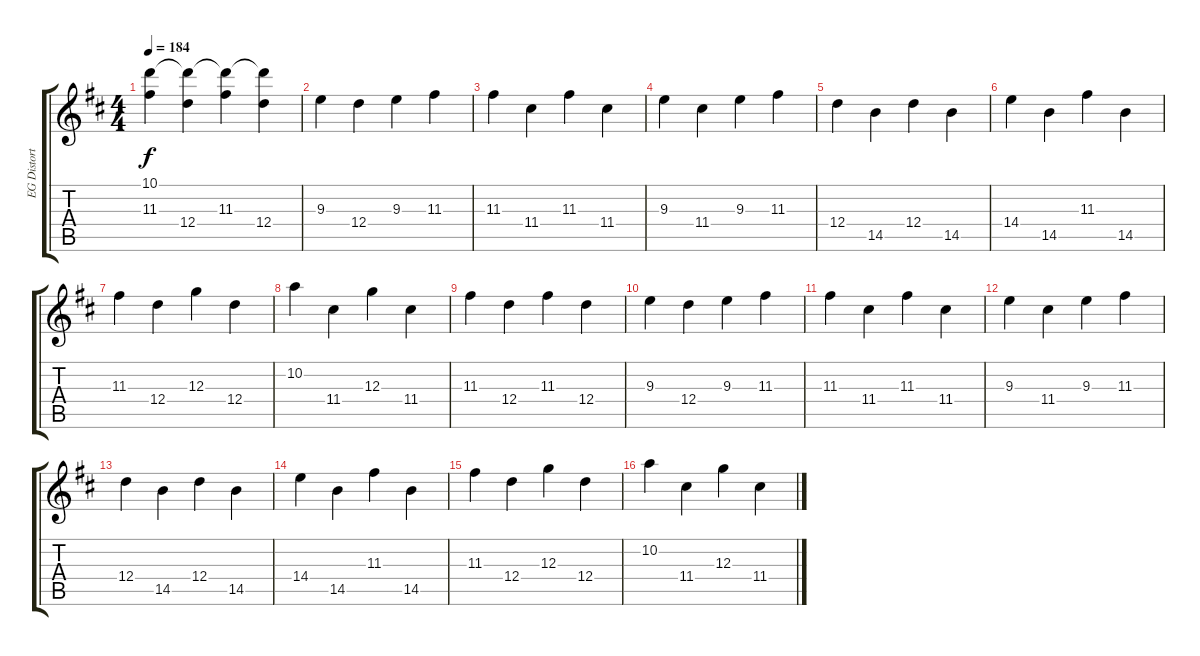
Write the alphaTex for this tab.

\track ("EG Distortion" "EG Distort") {instrument distortionguitar}
\staff {score tabs}
\tuning (E4 B3 G3 D3 A2 E2) {hide}
\ts (4 4)
\tempo 184
\clef g2
\ks d
(10.1{t} 11.3).4{dy f instrument electricguitarjazz} (10.1{t} 12.4).4 (10.1{t} 11.3).4 (10.1{t} 12.4).4 |
9.3.4 12.4.4 9.3.4 11.3.4 |
11.3.4 11.4.4 11.3.4 11.4.4 |
9.3.4 11.4.4 9.3.4 11.3.4 |
12.4.4 14.5.4 12.4.4 14.5.4 |
14.4.4 14.5.4 11.3.4 14.5.4 |
11.3.4 12.4.4 12.3.4 12.4.4 |
10.2.4 11.4.4 12.3.4 11.4.4 |
11.3.4 12.4.4 11.3.4 12.4.4 |
9.3.4 12.4.4 9.3.4 11.3.4 |
11.3.4 11.4.4 11.3.4 11.4.4 |
9.3.4 11.4.4 9.3.4 11.3.4 |
12.4.4 14.5.4 12.4.4 14.5.4 |
14.4.4 14.5.4 11.3.4 14.5.4 |
11.3.4 12.4.4 12.3.4 12.4.4 |
10.2.4 11.4.4 12.3.4 11.4.4
